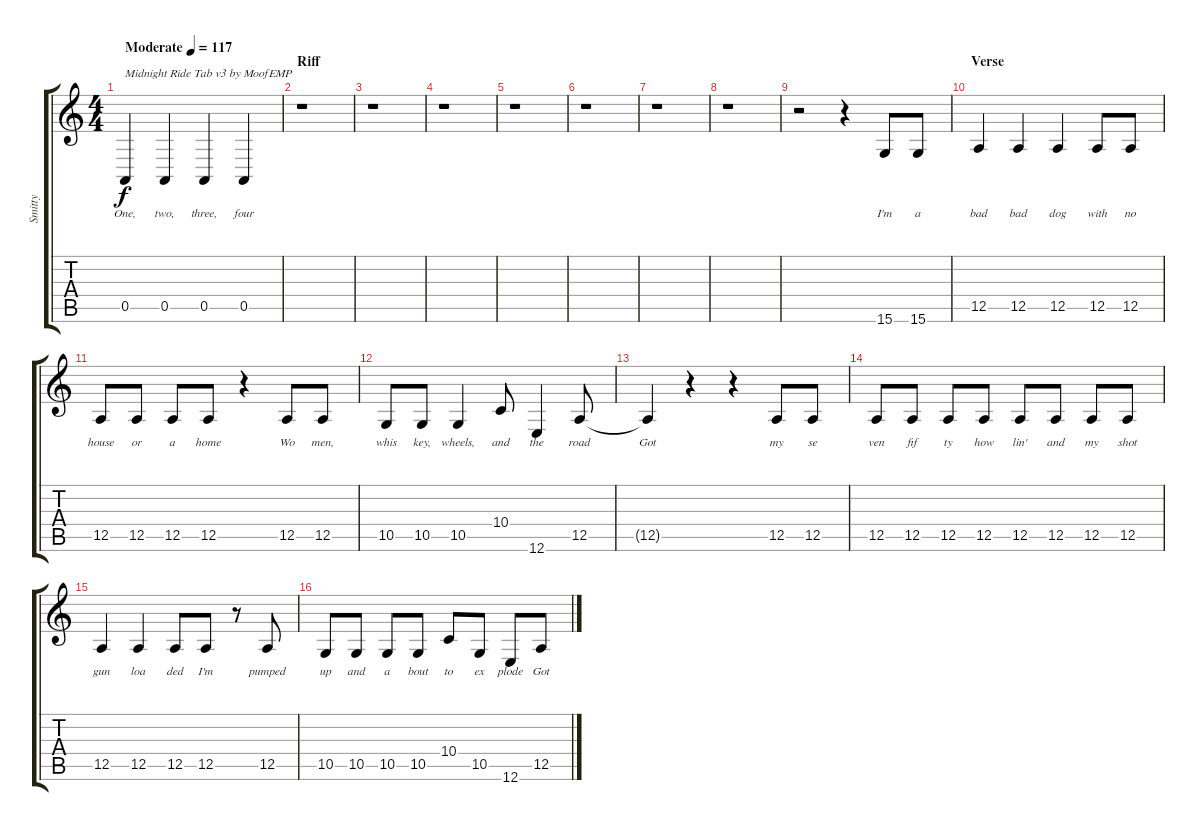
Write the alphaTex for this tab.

\track ("Smitty" "Smitty") {instrument tenorsax}
\staff {score tabs}
\tuning (E4 B3 G3 D3 A2 E2) {hide}
\ts (4 4)
\tempo (117 "Moderate")
\clef g2
\ks c
0.5.4{txt "Midnight Ride Tab v3 by MoofEMP" lyrics (0 "One,") lyrics (1 "") lyrics (2 "") lyrics (3 "") lyrics (4 "") dy f instrument tenorsax} 0.5.4{lyrics (0 "two,") lyrics (1 "") lyrics (2 "") lyrics (3 "") lyrics (4 "")} 0.5.4{lyrics (0 "three,") lyrics (1 "") lyrics (2 "") lyrics (3 "") lyrics (4 "")} 0.5.4{lyrics (0 "four") lyrics (1 "") lyrics (2 "") lyrics (3 "") lyrics (4 "")} |
\section ("" "Riff")
r.1 |
r.1 |
r.1 |
r.1 |
r.1 |
r.1 |
r.1 |
r.2 r.4 15.6.8{lyrics (0 "I'm") lyrics (1 "") lyrics (2 "") lyrics (3 "") lyrics (4 "")} 15.6.8{lyrics (0 "a") lyrics (1 "") lyrics (2 "") lyrics (3 "") lyrics (4 "")} |
\section ("" "Verse")
12.5.4{lyrics (0 "bad") lyrics (1 "") lyrics (2 "") lyrics (3 "") lyrics (4 "")} 12.5.4{lyrics (0 "bad") lyrics (1 "") lyrics (2 "") lyrics (3 "") lyrics (4 "")} 12.5.4{lyrics (0 "dog") lyrics (1 "") lyrics (2 "") lyrics (3 "") lyrics (4 "")} 12.5.8{lyrics (0 "with") lyrics (1 "") lyrics (2 "") lyrics (3 "") lyrics (4 "")} 12.5.8{lyrics (0 "no") lyrics (1 "") lyrics (2 "") lyrics (3 "") lyrics (4 "")} |
12.5.8{lyrics (0 "house") lyrics (1 "") lyrics (2 "") lyrics (3 "") lyrics (4 "")} 12.5.8{lyrics (0 "or") lyrics (1 "") lyrics (2 "") lyrics (3 "") lyrics (4 "")} 12.5.8{lyrics (0 "a") lyrics (1 "") lyrics (2 "") lyrics (3 "") lyrics (4 "")} 12.5.8{lyrics (0 "home") lyrics (1 "") lyrics (2 "") lyrics (3 "") lyrics (4 "")} r.4 12.5.8{lyrics (0 "Wo") lyrics (1 "") lyrics (2 "") lyrics (3 "") lyrics (4 "")} 12.5.8{lyrics (0 "men,") lyrics (1 "") lyrics (2 "") lyrics (3 "") lyrics (4 "")} |
10.5.8{lyrics (0 "whis") lyrics (1 "") lyrics (2 "") lyrics (3 "") lyrics (4 "")} 10.5.8{lyrics (0 "key,") lyrics (1 "") lyrics (2 "") lyrics (3 "") lyrics (4 "")} 10.5.4{lyrics (0 "wheels,") lyrics (1 "") lyrics (2 "") lyrics (3 "") lyrics (4 "")} 10.4.8{lyrics (0 "and") lyrics (1 "") lyrics (2 "") lyrics (3 "") lyrics (4 "")} 12.6.4{lyrics (0 "the") lyrics (1 "") lyrics (2 "") lyrics (3 "") lyrics (4 "")} 12.5.8{lyrics (0 "road") lyrics (1 "") lyrics (2 "") lyrics (3 "") lyrics (4 "")} |
12.5{t}.4{lyrics (0 "Got") lyrics (1 "") lyrics (2 "") lyrics (3 "") lyrics (4 "")} r.4 r.4 12.5.8{lyrics (0 "my") lyrics (1 "") lyrics (2 "") lyrics (3 "") lyrics (4 "")} 12.5.8{lyrics (0 "se") lyrics (1 "") lyrics (2 "") lyrics (3 "") lyrics (4 "")} |
12.5.8{lyrics (0 "ven") lyrics (1 "") lyrics (2 "") lyrics (3 "") lyrics (4 "")} 12.5.8{lyrics (0 "fif") lyrics (1 "") lyrics (2 "") lyrics (3 "") lyrics (4 "")} 12.5.8{lyrics (0 "ty") lyrics (1 "") lyrics (2 "") lyrics (3 "") lyrics (4 "")} 12.5.8{lyrics (0 "how") lyrics (1 "") lyrics (2 "") lyrics (3 "") lyrics (4 "")} 12.5.8{lyrics (0 "lin'") lyrics (1 "") lyrics (2 "") lyrics (3 "") lyrics (4 "")} 12.5.8{lyrics (0 "and") lyrics (1 "") lyrics (2 "") lyrics (3 "") lyrics (4 "")} 12.5.8{lyrics (0 "my") lyrics (1 "") lyrics (2 "") lyrics (3 "") lyrics (4 "")} 12.5.8{lyrics (0 "shot") lyrics (1 "") lyrics (2 "") lyrics (3 "") lyrics (4 "")} |
12.5.4{lyrics (0 "gun") lyrics (1 "") lyrics (2 "") lyrics (3 "") lyrics (4 "")} 12.5.4{lyrics (0 "loa") lyrics (1 "") lyrics (2 "") lyrics (3 "") lyrics (4 "")} 12.5.8{lyrics (0 "ded") lyrics (1 "") lyrics (2 "") lyrics (3 "") lyrics (4 "")} 12.5.8{lyrics (0 "I'm") lyrics (1 "") lyrics (2 "") lyrics (3 "") lyrics (4 "")} r.8 12.5.8{lyrics (0 "pumped") lyrics (1 "") lyrics (2 "") lyrics (3 "") lyrics (4 "")} |
10.5.8{lyrics (0 "up") lyrics (1 "") lyrics (2 "") lyrics (3 "") lyrics (4 "")} 10.5.8{lyrics (0 "and") lyrics (1 "") lyrics (2 "") lyrics (3 "") lyrics (4 "")} 10.5.8{lyrics (0 "a") lyrics (1 "") lyrics (2 "") lyrics (3 "") lyrics (4 "")} 10.5.8{lyrics (0 "bout") lyrics (1 "") lyrics (2 "") lyrics (3 "") lyrics (4 "")} 10.4.8{lyrics (0 "to") lyrics (1 "") lyrics (2 "") lyrics (3 "") lyrics (4 "")} 10.5.8{lyrics (0 "ex") lyrics (1 "") lyrics (2 "") lyrics (3 "") lyrics (4 "")} 12.6.8{lyrics (0 "plode") lyrics (1 "") lyrics (2 "") lyrics (3 "") lyrics (4 "")} 12.5.8{lyrics (0 "Got") lyrics (1 "") lyrics (2 "") lyrics (3 "") lyrics (4 "")}
